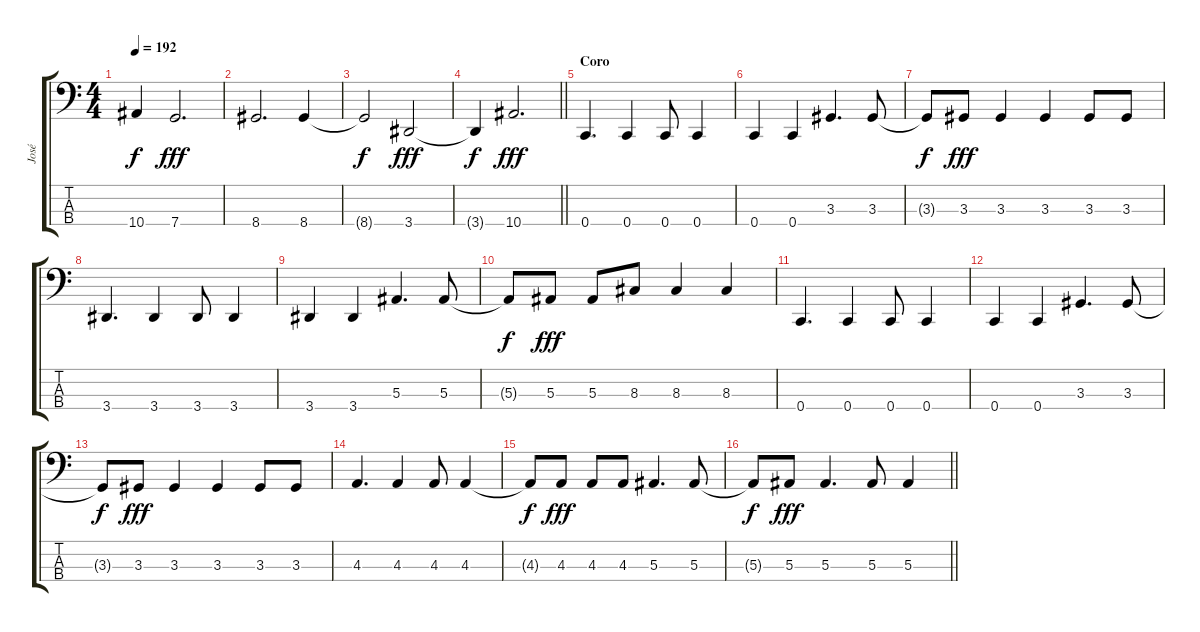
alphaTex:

\track ("José" "José") {instrument electricbassfinger}
\staff {score tabs}
\tuning (Eb2 Bb1 F1 C1) {hide}
\ts (4 4)
\tempo 192
\clef f4
\ks c
10.4{t}.4{dy f} 7.4.2{d dy fff} |
8.4.2{d} 8.4.4 |
8.4{t}.2{dy f} 3.4.2{dy fff} |
\barLineRight lightlight
3.4{t}.4{dy f} 10.4.2{d dy fff} |
\section ("" "Coro")
0.4.4{d} 0.4.4 0.4.8 0.4.4 |
0.4.4 0.4.4 3.3.4{d} 3.3.8 |
3.3{t}.8{dy f} 3.3.8{dy fff} 3.3.4 3.3.4 3.3.8 3.3.8 |
3.4.4{d} 3.4.4 3.4.8 3.4.4 |
3.4.4 3.4.4 5.3.4{d} 5.3.8 |
5.3{t}.8{dy f} 5.3.8{dy fff} 5.3.8 8.3.8 8.3.4 8.3.4 |
0.4.4{d} 0.4.4 0.4.8 0.4.4 |
0.4.4 0.4.4 3.3.4{d} 3.3.8 |
3.3{t}.8{dy f} 3.3.8{dy fff} 3.3.4 3.3.4 3.3.8 3.3.8 |
4.3.4{d} 4.3.4 4.3.8 4.3.4 |
4.3{t}.8{dy f} 4.3.8{dy fff} 4.3.8 4.3.8 5.3.4{d} 5.3.8 |
\barLineRight lightlight
5.3{t}.8{dy f} 5.3.8{dy fff} 5.3.4{d} 5.3.8 5.3.4
